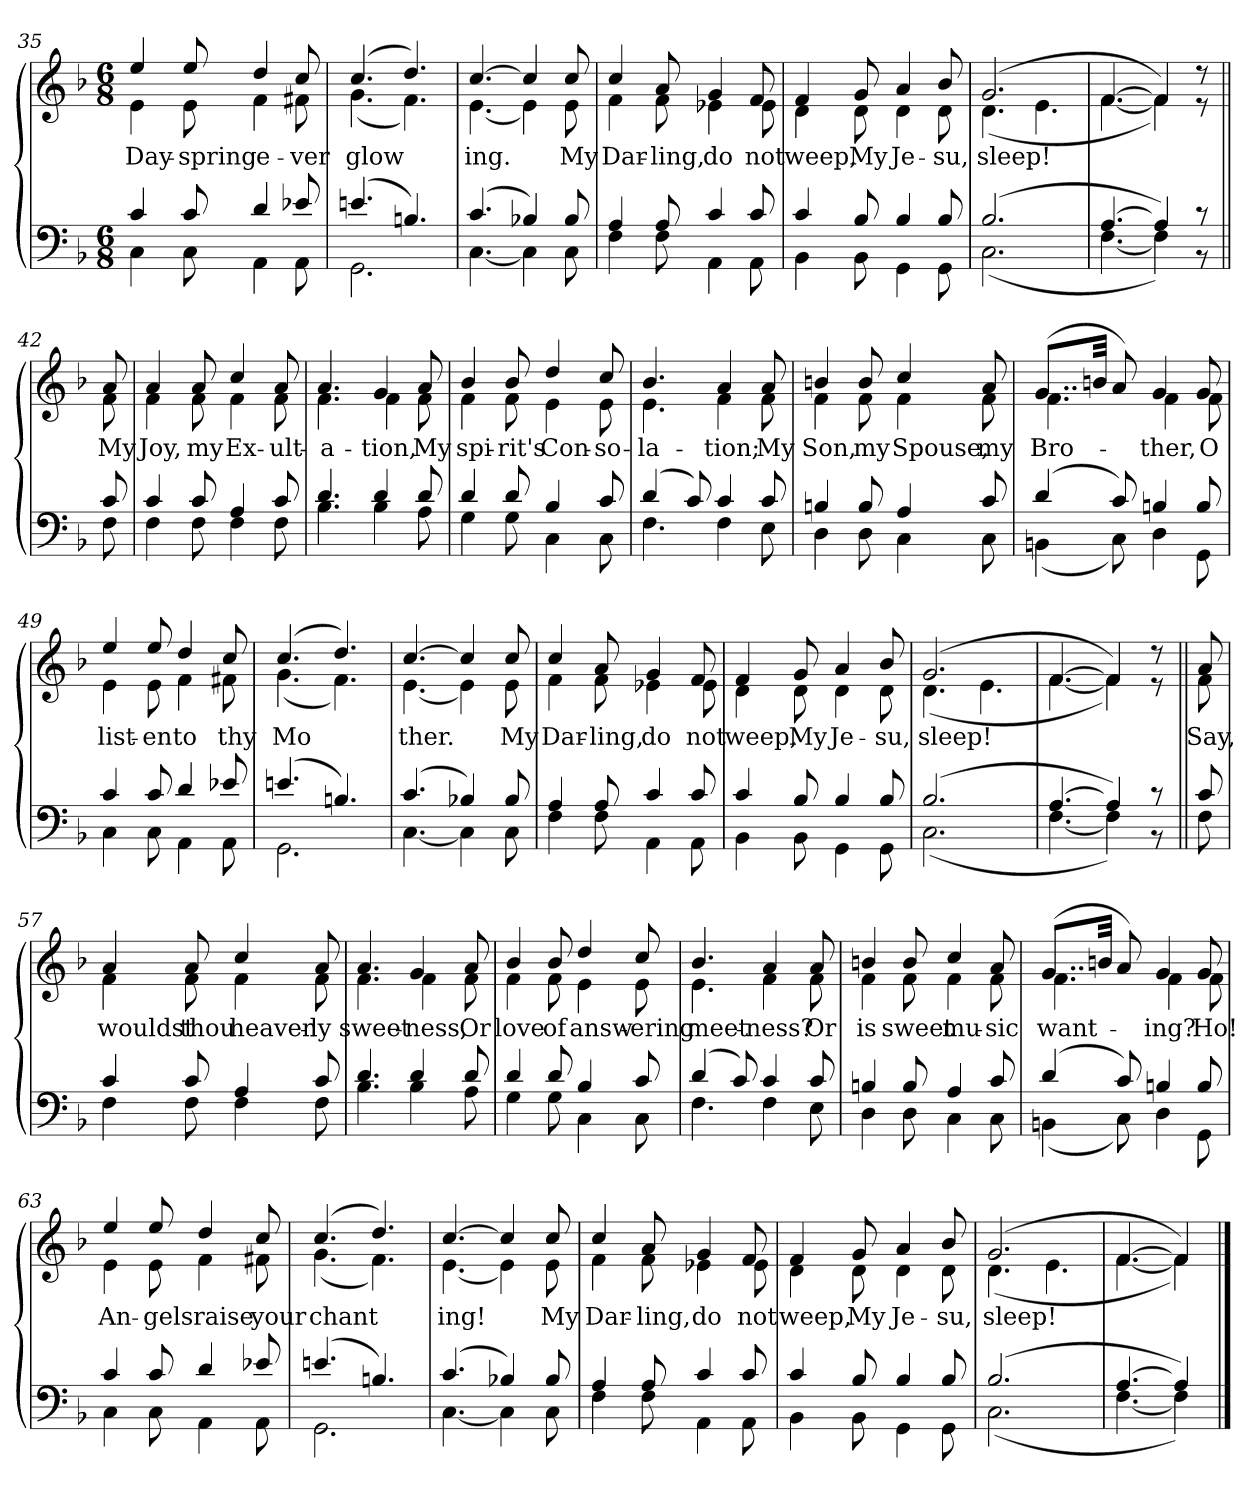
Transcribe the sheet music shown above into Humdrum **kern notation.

**kern	**kern	**text
*part2	*part1	*part1
*staff2	*staff1	*staff1
!!LO:LB:g=z
*clefF4	*clefG2	*
*k[b-]	*k[b-]	*
*F:	*F:	*
*M6/8	*M6/8	*
=35	=35	=35
*^	*^	*
!	!	!	!	!LO:LY:b
4c/	4C\	4ee/	4e\	Day-
!	!	!	!	!LO:LY:b
8c/	8C\	8ee/	8e\	-spring
!	!	!	!	!LO:LY:b
4d/	4AA\	4dd/	4f\	e-
!	!	!	!	!LO:LY:b
8e-X/	8AA\	8cc/	8f#X\	-ver
=36	=36	=36	=36	=36
!	!	!	!	!LO:LY:b
(>4.en/	2.GG\	(>4.cc/	(<4.g\	glow­
4.Bn/)	.	4.dd/)	4.f\)	.
=37	=37	=37	=37	=37
!	!	!	!	!LO:LY:b
(>4.c/	[<4.C\	[>4.cc/	[<4.e\	ing.
4B-X/)	4C\]	4cc/]	4e\]	.
!	!	!	!	!LO:LY:b
8B-/	8C\	8cc/	8e\	My
=38	=38	=38	=38	=38
!	!	!	!	!LO:LY:b
4A/	4F\	4cc/	4f\	Dar-
!	!	!	!	!LO:LY:b
8A/	8F\	8a/	8f\	-ling,
!	!	!	!	!LO:LY:b
4c/	4AA\	4g/	4e-X\	do
!	!	!	!	!LO:LY:b
8c/	8AA\	8f/	8e-\	not
=39	=39	=39	=39	=39
!	!	!	!	!LO:LY:b
4c/	4BB-\	4f/	4d\	weep,
!	!	!	!	!LO:LY:b
8B-/	8BB-\	8g/	8d\	My
!	!	!	!	!LO:LY:b
4B-/	4GG\	4a/	4d\	Je-
!	!	!	!	!LO:LY:b
8B-/	8GG\	8b-/	8d\	-su,
=40	=40	=40	=40	=40
!	!	!	!	!LO:LY:b
(>2.B-/	(<2.C\	(>2.g/	(<4.d\	sleep!
.	.	.	4.e\	.
=41	=41	=41	=41	=41
[>4.A/	[<4.F\	[>4.f/	[<4.f\	.
4A/])	4F\])	4f/])	4f\])	.
8r	8r	8r	8r	.
!!LO:PB:g=z	!!
=42||	=42||	=42||	=42||	=42||
!	!	!	!	!LO:LY:b
8c/	8F\	8a/	8f\	My
=43	=43	=43	=43	=43
!	!	!	!	!LO:LY:b
4c/	4F\	4a/	4f\	Joy,
!	!	!	!	!LO:LY:b
8c/	8F\	8a/	8f\	my
!	!	!	!	!LO:LY:b
4A/	4F\	4cc/	4f\	Ex-
!	!	!	!	!LO:LY:b
8c/	8F\	8a/	8f\	-ult-
=44	=44	=44	=44	=44
!	!	!	!	!LO:LY:b
4.d/	4.B-\	4.a/	4.f\	-a-
!	!	!	!	!LO:LY:b
4d/	4B-\	4g/	4f\	-tion,
!	!	!	!	!LO:LY:b
8d/	8A\	8a/	8f\	My
=45	=45	=45	=45	=45
!	!	!	!	!LO:LY:b
4d/	4G\	4b-/	4f\	spi-
!	!	!	!	!LO:LY:b
8d/	8G\	8b-/	8f\	-rit's
!	!	!	!	!LO:LY:b
4B-/	4C\	4dd/	4e\	Con-
!	!	!	!	!LO:LY:b
8c/	8C\	8cc/	8e\	-so-
=46	=46	=46	=46	=46
!	!	!	!	!LO:LY:b
(>4d/	4.F\	4.b-/	4.e\	-la-
8c/)	.	.	.	.
!	!	!	!	!LO:LY:b
4c/	4F\	4a/	4f\	-tion;
!	!	!	!	!LO:LY:b
8c/	8E\	8a/	8f\	My
=47	=47	=47	=47	=47
!	!	!	!	!LO:LY:b
4Bn/	4D\	4bn/	4f\	Son,
!	!	!	!	!LO:LY:b
8B/	8D\	8b/	8f\	my
!	!	!	!	!LO:LY:b
4A/	4C\	4cc/	4f\	Spouse,
!	!	!	!	!LO:LY:b
8c/	8C\	8a/	8f\	my
=48	=48	=48	=48	=48
!	!	!	!	!LO:LY:b
(>4d/	(<4BBn\	(>8..g/L	4.f\	Bro-
.	.	32bn/Jkk	.	.
8c/)	8C\)	8a/)	.	.
!	!	!	!	!LO:LY:b
4Bn/	4D\	4g/	4f\	-ther,
!	!	!	!	!LO:LY:b
8B/	8GG\	8g/	8f\	O
!!LO:LB:g=z	!!
=49	=49	=49	=49	=49
!	!	!	!	!LO:LY:b
4c/	4C\	4ee/	4e\	list-
!	!	!	!	!LO:LY:b
8c/	8C\	8ee/	8e\	-en
!	!	!	!	!LO:LY:b
4d/	4AA\	4dd/	4f\	to
!	!	!	!	!LO:LY:b
8e-X/	8AA\	8cc/	8f#X\	thy
=50	=50	=50	=50	=50
!	!	!	!	!LO:LY:b
(>4.en/	2.GG\	(>4.cc/	(<4.g\	Mo­
4.Bn/)	.	4.dd/)	4.f\)	.
=51	=51	=51	=51	=51
!	!	!	!	!LO:LY:b
(>4.c/	[<4.C\	[>4.cc/	[<4.e\	ther.
4B-X/)	4C\]	4cc/]	4e\]	.
!	!	!	!	!LO:LY:b
8B-/	8C\	8cc/	8e\	My
=52	=52	=52	=52	=52
!	!	!	!	!LO:LY:b
4A/	4F\	4cc/	4f\	Dar-
!	!	!	!	!LO:LY:b
8A/	8F\	8a/	8f\	-ling,
!	!	!	!	!LO:LY:b
4c/	4AA\	4g/	4e-X\	do
!	!	!	!	!LO:LY:b
8c/	8AA\	8f/	8e-\	not
=53	=53	=53	=53	=53
!	!	!	!	!LO:LY:b
4c/	4BB-\	4f/	4d\	weep,
!	!	!	!	!LO:LY:b
8B-/	8BB-\	8g/	8d\	My
!	!	!	!	!LO:LY:b
4B-/	4GG\	4a/	4d\	Je-
!	!	!	!	!LO:LY:b
8B-/	8GG\	8b-/	8d\	-su,
=54	=54	=54	=54	=54
!	!	!	!	!LO:LY:b
(>2.B-/	(<2.C\	(>2.g/	(<4.d\	sleep!
.	.	.	4.e\	.
=55	=55	=55	=55	=55
[>4.A/	[<4.F\	[>4.f/	[<4.f\	.
4A/])	4F\])	4f/])	4f\])	.
8r	8r	8r	8r	.
!!LO:LB:g=z	!!
=56||	=56||	=56||	=56||	=56||
!	!	!	!	!LO:LY:b
8c/	8F\	8a/	8f\	Say,
=57	=57	=57	=57	=57
!	!	!	!	!LO:LY:b
4c/	4F\	4a/	4f\	wouldst
!	!	!	!	!LO:LY:b
8c/	8F\	8a/	8f\	thou
!	!	!	!	!LO:LY:b
4A/	4F\	4cc/	4f\	heaven-
!	!	!	!	!LO:LY:b
8c/	8F\	8a/	8f\	-ly
=58	=58	=58	=58	=58
!	!	!	!	!LO:LY:b
4.d/	4.B-\	4.a/	4.f\	sweet-
!	!	!	!	!LO:LY:b
4d/	4B-\	4g/	4f\	-ness,
!	!	!	!	!LO:LY:b
8d/	8A\	8a/	8f\	Or
=59	=59	=59	=59	=59
!	!	!	!	!LO:LY:b
4d/	4G\	4b-/	4f\	love
!	!	!	!	!LO:LY:b
8d/	8G\	8b-/	8f\	of
!	!	!	!	!LO:LY:b
4B-/	4C\	4dd/	4e\	answ-
!	!	!	!	!LO:LY:b
8c/	8C\	8cc/	8e\	-ering
=60	=60	=60	=60	=60
!	!	!	!	!LO:LY:b
(>4d/	4.F\	4.b-/	4.e\	meet-
8c/)	.	.	.	.
!	!	!	!	!LO:LY:b
4c/	4F\	4a/	4f\	-ness?
!	!	!	!	!LO:LY:b
8c/	8E\	8a/	8f\	Or
=61	=61	=61	=61	=61
!	!	!	!	!LO:LY:b
4Bn/	4D\	4bn/	4f\	is
!	!	!	!	!LO:LY:b
8B/	8D\	8b/	8f\	sweet
!	!	!	!	!LO:LY:b
4A/	4C\	4cc/	4f\	mu-
!	!	!	!	!LO:LY:b
8c/	8C\	8a/	8f\	-sic
=62	=62	=62	=62	=62
!	!	!	!	!LO:LY:b
(>4d/	(<4BBn\	(>8..g/L	4.f\	want-
.	.	32bn/Jkk	.	.
8c/)	8C\)	8a/)	.	.
!	!	!	!	!LO:LY:b
4Bn/	4D\	4g/	4f\	-ing?
!	!	!	!	!LO:LY:b
8B/	8GG\	8g/	8f\	Ho!
!!LO:LB:g=z	!!
=63	=63	=63	=63	=63
!	!	!	!	!LO:LY:b
4c/	4C\	4ee/	4e\	An-
!	!	!	!	!LO:LY:b
8c/	8C\	8ee/	8e\	-gels
!	!	!	!	!LO:LY:b
4d/	4AA\	4dd/	4f\	raise
!	!	!	!	!LO:LY:b
8e-X/	8AA\	8cc/	8f#X\	your
=64	=64	=64	=64	=64
!	!	!	!	!LO:LY:b
(>4.en/	2.GG\	(>4.cc/	(<4.g\	chant­
4.Bn/)	.	4.dd/)	4.f\)	.
=65	=65	=65	=65	=65
!	!	!	!	!LO:LY:b
(>4.c/	[<4.C\	[>4.cc/	[<4.e\	ing!
4B-X/)	4C\]	4cc/]	4e\]	.
!	!	!	!	!LO:LY:b
8B-/	8C\	8cc/	8e\	My
=66	=66	=66	=66	=66
!	!	!	!	!LO:LY:b
4A/	4F\	4cc/	4f\	Dar-
!	!	!	!	!LO:LY:b
8A/	8F\	8a/	8f\	-ling,
!	!	!	!	!LO:LY:b
4c/	4AA\	4g/	4e-X\	do
!	!	!	!	!LO:LY:b
8c/	8AA\	8f/	8e-\	not
=67	=67	=67	=67	=67
!	!	!	!	!LO:LY:b
4c/	4BB-\	4f/	4d\	weep,
!	!	!	!	!LO:LY:b
8B-/	8BB-\	8g/	8d\	My
!	!	!	!	!LO:LY:b
4B-/	4GG\	4a/	4d\	Je-
!	!	!	!	!LO:LY:b
8B-/	8GG\	8b-/	8d\	-su,
=68	=68	=68	=68	=68
!	!	!	!	!LO:LY:b
(>2.B-/	(<2.C\	(>2.g/	(<4.d\	sleep!
.	.	.	4.e\	.
=69	=69	=69	=69	=69
[>4.A/	[<4.F\	[>4.f/	[<4.f\	.
4A/])	4F\])	4f/])	4f\])	.
*v	*v	*	*	*
*	*v	*v	*
==	==	==
*-	*-	*-
